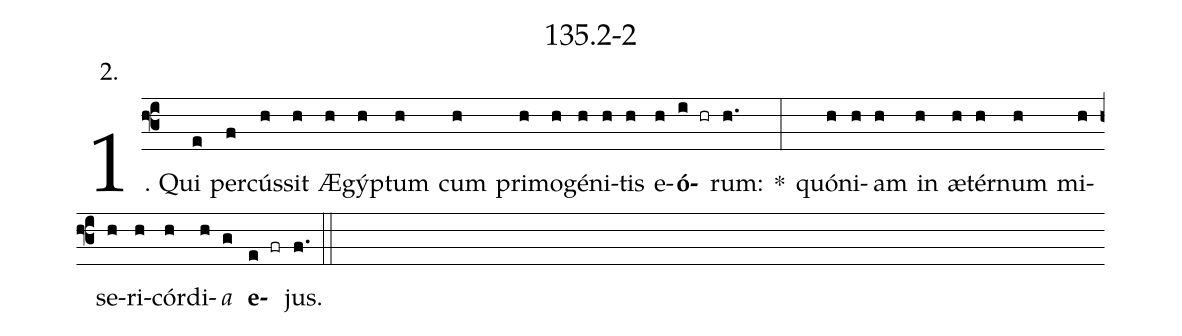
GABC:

name: 135.2-2;
annotation: 2.;
%%
(f3)1. Qui(e) per(f)cús(h)sit(h) Æ(h)gýp(h)tum(h) cum(h) pri(h)mo(h)gé(h)ni(h)tis(h) e(h)<b>ó</b>(i hr)rum:(h.) *(:) quón(h)i(h)am(h) in(h) æ(h)tér(h)num(h) mi(h)se(h)ri(h)cór(h)di(h)<i>a</i>(g) <b>e</b>(e fr)jus.(f.) (::)
